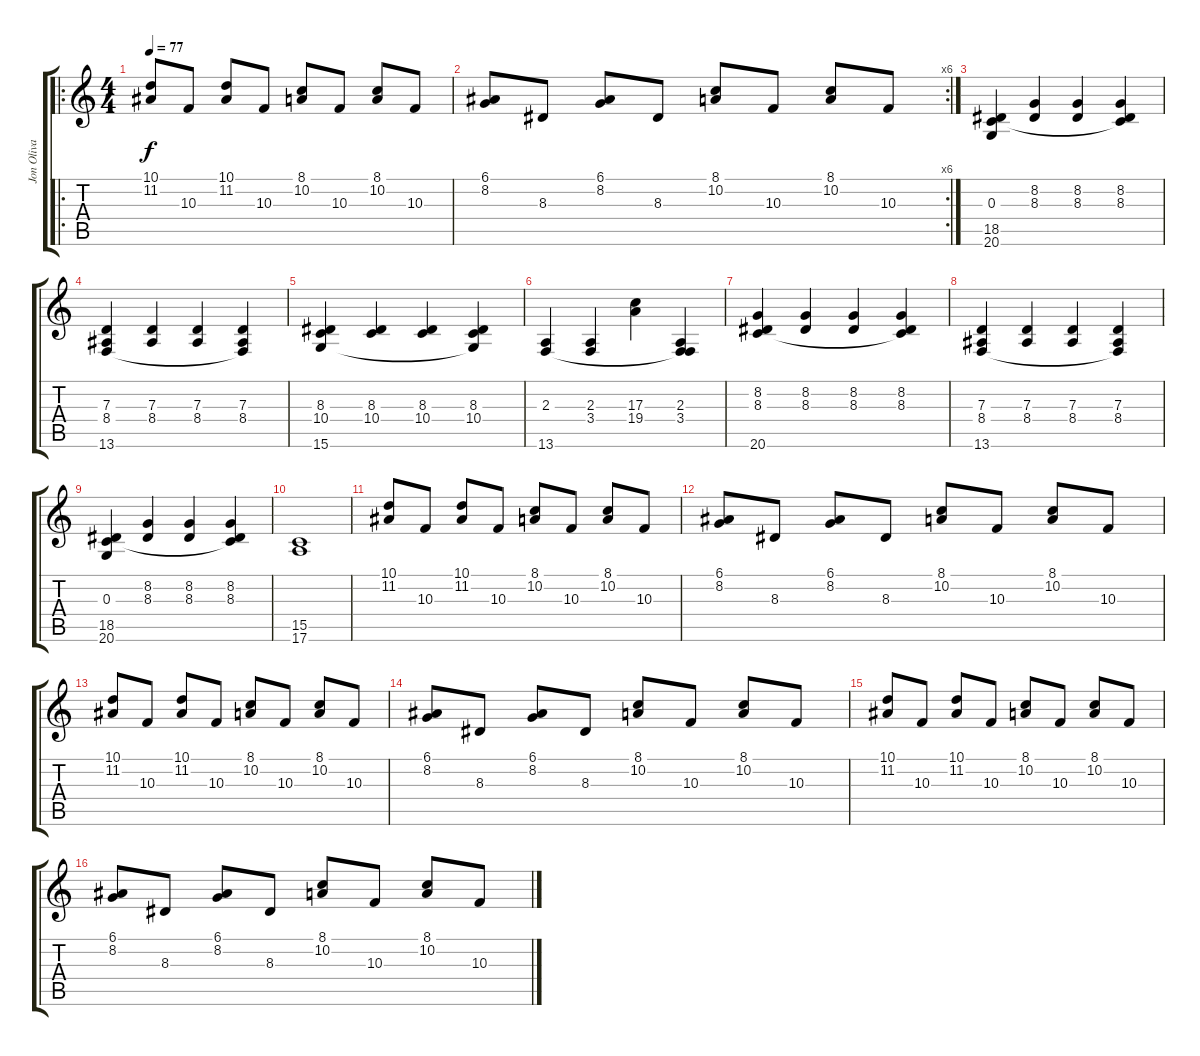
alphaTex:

\track ("Jon Oliva" "Jon Oliva") {instrument acousticgrandpiano}
\staff {score tabs}
\tuning (E4 B3 G3 D3 A2 E2) {hide}
\ro
\ts (4 4)
\tempo 77
\clef g2
\ks c
(10.1 11.2).8{dy f instrument acousticgrandpiano} 10.3.8 (10.1 11.2).8 10.3.8 (8.1 10.2).8 10.3.8 (8.1 10.2).8 10.3.8 |
\rc 6
(6.1 8.2).8 8.3.8 (6.1 8.2).8 8.3.8 (8.1 10.2).8 10.3.8 (8.1 10.2).8 10.3.8 |
(0.3 18.5 20.6).4 (8.2 8.3).4 (8.2 8.3).4 (8.2 8.3 20.6{t}).4 |
(7.3 8.4 13.6).4 (7.3 8.4).4 (7.3 8.4).4 (7.3 8.4 13.6{t}).4 |
(8.3 10.4 15.6).4 (8.3 10.4).4 (8.3 10.4).4 (8.3 10.4 15.6{t}).4 |
(2.3 13.6).4 (2.3 3.4).4 (17.3 19.4).4 (2.3 3.4 13.6{t}).4 |
(8.2 8.3 20.6).4 (8.2 8.3).4 (8.2 8.3).4 (8.2 8.3 20.6{t}).4 |
(7.3 8.4 13.6).4 (7.3 8.4).4 (7.3 8.4).4 (7.3 8.4 13.6{t}).4 |
(0.3 18.5 20.6).4 (8.2 8.3).4 (8.2 8.3).4 (8.2 8.3 20.6{t}).4 |
(15.5 17.6).1 |
(10.1 11.2).8 10.3.8 (10.1 11.2).8 10.3.8 (8.1 10.2).8 10.3.8 (8.1 10.2).8 10.3.8 |
(6.1 8.2).8 8.3.8 (6.1 8.2).8 8.3.8 (8.1 10.2).8 10.3.8 (8.1 10.2).8 10.3.8 |
(10.1 11.2).8 10.3.8 (10.1 11.2).8 10.3.8 (8.1 10.2).8 10.3.8 (8.1 10.2).8 10.3.8 |
(6.1 8.2).8 8.3.8 (6.1 8.2).8 8.3.8 (8.1 10.2).8 10.3.8 (8.1 10.2).8 10.3.8 |
(10.1 11.2).8 10.3.8 (10.1 11.2).8 10.3.8 (8.1 10.2).8 10.3.8 (8.1 10.2).8 10.3.8 |
(6.1 8.2).8 8.3.8 (6.1 8.2).8 8.3.8 (8.1 10.2).8 10.3.8 (8.1 10.2).8 10.3.8
